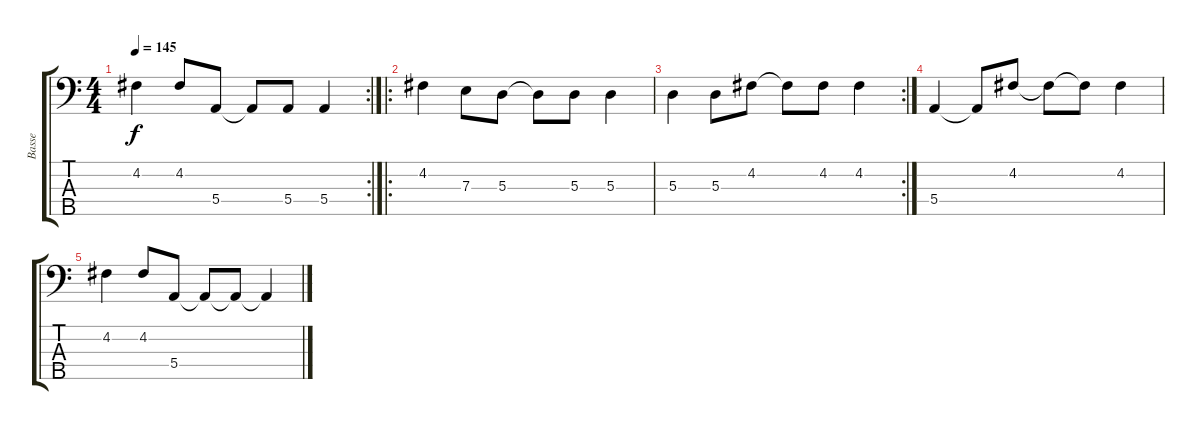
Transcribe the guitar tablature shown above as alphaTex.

\track ("Basse" "Basse") {instrument electricbassfinger}
\staff {score tabs}
\tuning (G2 D2 A1 E1 B0) {hide}
\rc 2
\ts (4 4)
\tempo 145
\clef f4
\ks c
4.2.4{dy f} 4.2.8 5.4.8 5.4{t}.8 5.4.8 5.4.4 |
\ro
4.2.4 7.3.8 5.3.8 5.3{t}.8 5.3.8 5.3.4 |
\rc 2
5.3.4 5.3.8 4.2.8 4.2{t}.8 4.2.8 4.2.4 |
5.4.4 5.4{t}.8 4.2.8 4.2{t}.8 4.2{t}.8 4.2.4 |
4.2.4 4.2.8 5.4.8 5.4{t}.8 5.4{t}.8 5.4{t}.4
